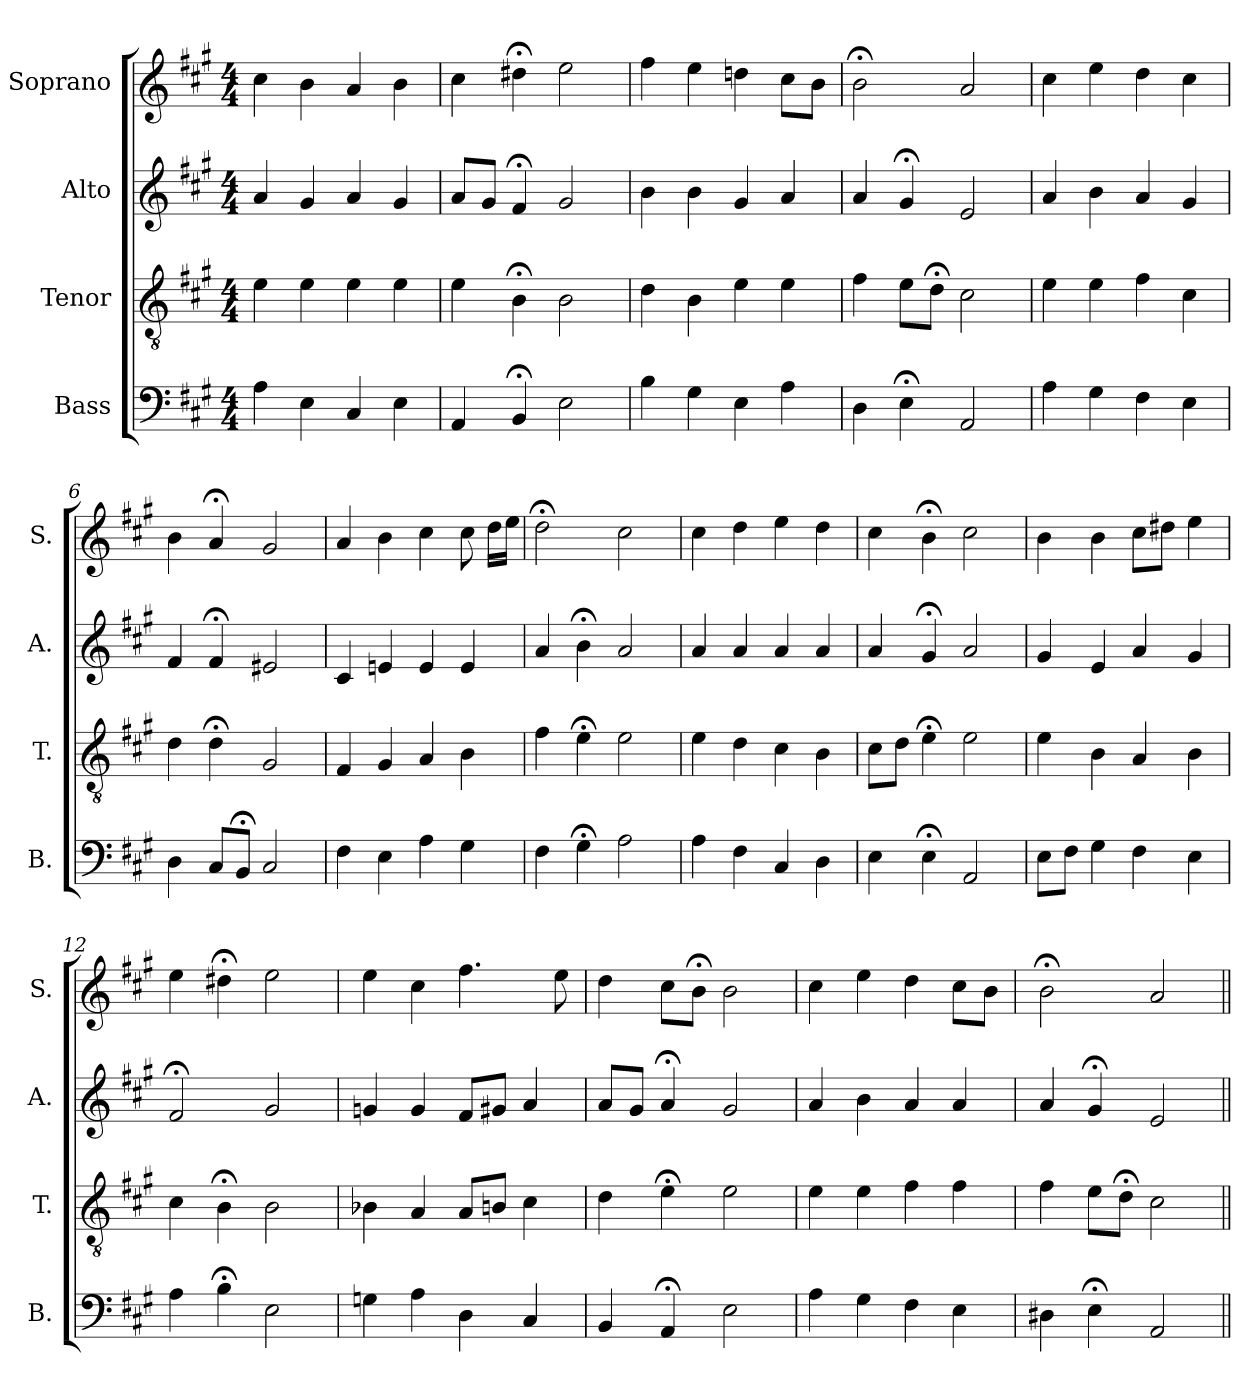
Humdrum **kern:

**kern	**kern	**kern	**kern
*part4	*part3	*part2	*part1
*staff4	*staff3	*staff2	*staff1
*I"Bass	*I"Tenor	*I"Alto	*I"Soprano
*I'B.	*I'T.	*I'A.	*I'S.
*clefF4	*clefGv2	*clefG2	*clefG2
*	*ITrd7c12	*	*
*k[f#c#g#]	*k[f#c#g#]	*k[f#c#g#]	*k[f#c#g#]
*A:	*A:	*A:	*A:
*M4/4	*M4/4	*M4/4	*M4/4
=1	=1	=1	=1
4A\	4E\	4a/	4cc#\
4E\	4E\	4g#/	4b\
4C#/	4E\	4a/	4a/
4E\	4E\	4g#/	4b\
=2	=2	=2	=2
4AA/	4E\	8a/L	4cc#\
.	.	8g#/J	.
4BB;</	4BB;<\	4f#;</	4dd#X;<\
2E\	2BB\	2g#/	2ee\
=3	=3	=3	=3
4B\	4D\	4b\	4ff#\
4G#\	4BB\	4b\	4ee\
4E\	4E\	4g#/	4ddn\
4A\	4E\	4a/	8cc#\L
.	.	.	8b\J
=4	=4	=4	=4
4D\	4F#\	4a/	2b;<\
4E;<\	8E\L	4g#;</	.
.	8D;<\J	.	.
2AA/	2C#\	2e/	2a/
=5	=5	=5	=5
4A\	4E\	4a/	4cc#\
4G#\	4E\	4b\	4ee\
4F#\	4F#\	4a/	4dd\
4E\	4C#\	4g#/	4cc#\
!!LO:LB:g=z
=6	=6	=6	=6
4D\	4D\	4f#/	4b\
8C#/L	4D;<\	4f#;</	4a;</
8BB;</J	.	.	.
2C#/	2GG#/	2e#X/	2g#/
=7	=7	=7	=7
4F#\	4FF#/	4c#/	4a/
4E\	4GG#/	4en/	4b\
4A\	4AA/	4e/	4cc#\
4G#\	4BB\	4e/	8cc#\
.	.	.	16dd\LL
.	.	.	16ee\JJ
=8	=8	=8	=8
4F#\	4F#\	4a/	2dd;<\
4G#;<\	4E;<\	4b;<\	.
2A\	2E\	2a/	2cc#\
=9	=9	=9	=9
4A\	4E\	4a/	4cc#\
4F#\	4D\	4a/	4dd\
4C#/	4C#\	4a/	4ee\
4D\	4BB\	4a/	4dd\
=10	=10	=10	=10
4E\	8C#\L	4a/	4cc#\
.	8D\J	.	.
4E;<\	4E;<\	4g#;</	4b;<\
2AA/	2E\	2a/	2cc#\
!!LO:PB:g=z
=11	=11	=11	=11
8E\L	4E\	4g#/	4b\
8F#\J	.	.	.
4G#\	4BB\	4e/	4b\
4F#\	4AA/	4a/	8cc#\L
.	.	.	8dd#X\J
4E\	4BB\	4g#/	4ee\
=12	=12	=12	=12
4A\	4C#\	2f#;</	4ee\
4B;<\	4BB;<\	.	4dd#X;<\
2E\	2BB\	2g#/	2ee\
=13	=13	=13	=13
4Gn\	4BB-X\	4gn/	4ee\
4A\	4AA/	4g/	4cc#\
4D\	8AA/L	8f#/L	4.ff#\
.	8BBn/J	8g#X/J	.
4C#/	4C#\	4a/	.
.	.	.	8ee\
!!LO:LB:g=z
=14	=14	=14	=14
4BB/	4D\	8a/L	4dd\
.	.	8g#/J	.
4AA;</	4E;<\	4a;</	8cc#\L
.	.	.	8b;<\J
2E\	2E\	2g#/	2b\
=15	=15	=15	=15
4A\	4E\	4a/	4cc#\
4G#\	4E\	4b\	4ee\
4F#\	4F#\	4a/	4dd\
4E\	4F#\	4a/	8cc#\L
.	.	.	8b\J
=16	=16	=16	=16
4D#X\	4F#\	4a/	2b;<\
4E;<\	8E\L	4g#;</	.
.	8D;<\J	.	.
2AA/	2C#\	2e/	2a/
=||	=||	=||	=||
*-	*-	*-	*-
